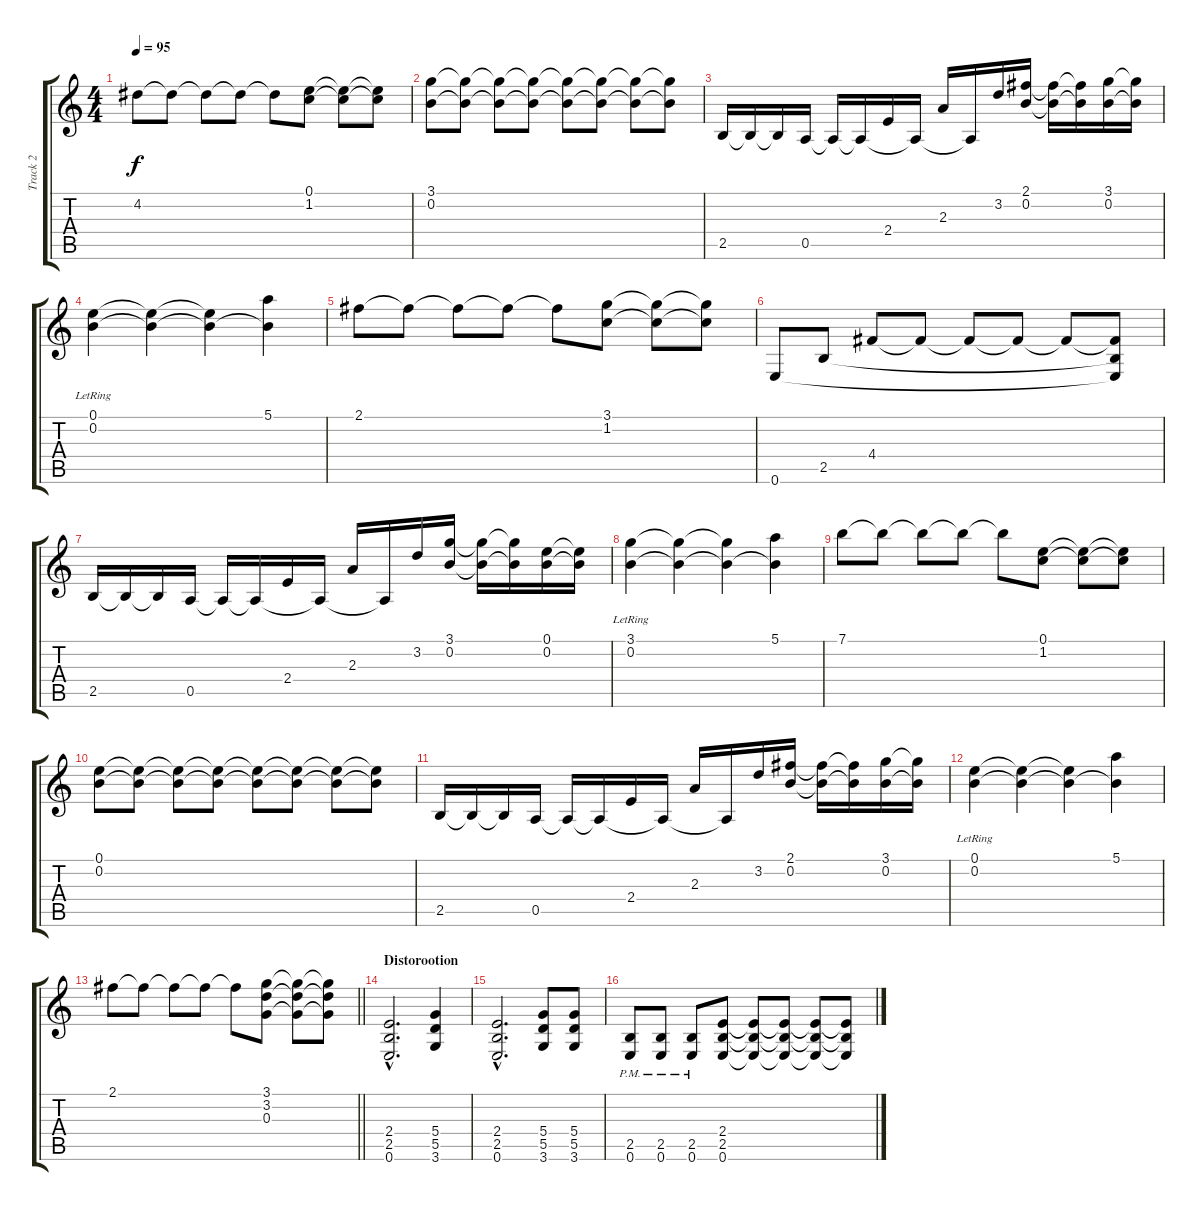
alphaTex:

\track ("Track 2" "Track 2") {instrument distortionguitar}
\staff {score tabs}
\tuning (E4 B3 G3 D3 A2 E2) {hide}
\ts (4 4)
\tempo 95
\clef g2
\ks c
4.2.8{dy f} 4.2{t}.8 4.2{t}.8 4.2{t}.8 4.2{t}.8 (0.1 1.2).8 (0.1{t} 1.2{t}).8 (0.1{t} 1.2{t}).8 |
(3.1 0.2).8 (3.1{t} 0.2{t}).8 (3.1{t} 0.2{t}).8 (3.1{t} 0.2{t}).8 (3.1{t} 0.2{t}).8 (3.1{t} 0.2{t}).8 (3.1{t} 0.2{t}).8 (3.1{t} 0.2{t}).8 |
2.5.16 2.5{t}.16 2.5{t}.16 0.5.16 0.5{t}.16 0.5{t}.16 2.4.16 0.5{t}.16 2.3.16 0.5{t}.16 3.2.16 (2.1 0.2).16 (2.1{t} 0.2{t}).16 (2.1{t} 0.2{t}).16 (3.1 0.2).16 (3.1{t} 0.2{t}).16 |
(0.1{lr} 0.2{lr}).4 (0.1{t} 0.2{t}).4 (0.1{t} 0.2{t}).4 (5.1 0.2{t}).4 |
2.1.8 2.1{t}.8 2.1{t}.8 2.1{t}.8 2.1{t}.8 (3.1 1.2).8 (3.1{t} 1.2{t}).8 (3.1{t} 1.2{t}).8 |
0.6.8{instrument acousticguitarsteel} 2.5.8 4.4.8 4.4{t}.8 4.4{t}.8 4.4{t}.8 4.4{t}.8 (4.4{t} 2.5{t} 0.6{t}).8 |
2.5.16 2.5{t}.16 2.5{t}.16 0.5.16 0.5{t}.16 0.5{t}.16 2.4.16 0.5{t}.16 2.3.16 0.5{t}.16 3.2.16 (3.1 0.2).16 (3.1{t} 0.2{t}).16 (3.1{t} 0.2{t}).16 (0.1 0.2).16 (0.1{t} 0.2{t}).16 |
(3.1{lr} 0.2{lr}).4 (3.1{t} 0.2{t}).4 (3.1{t} 0.2{t}).4 (5.1 0.2{t}).4 |
7.1.8 7.1{t}.8 7.1{t}.8 7.1{t}.8 7.1{t}.8 (0.1 1.2).8 (0.1{t} 1.2{t}).8 (0.1{t} 1.2{t}).8 |
(0.1 0.2).8 (0.1{t} 0.2{t}).8 (0.1{t} 0.2{t}).8 (0.1{t} 0.2{t}).8 (0.1{t} 0.2{t}).8 (0.1{t} 0.2{t}).8 (0.1{t} 0.2{t}).8 (0.1{t} 0.2{t}).8 |
2.5.16 2.5{t}.16 2.5{t}.16 0.5.16 0.5{t}.16 0.5{t}.16 2.4.16 0.5{t}.16 2.3.16 0.5{t}.16 3.2.16 (2.1 0.2).16 (2.1{t} 0.2{t}).16 (2.1{t} 0.2{t}).16 (3.1 0.2).16 (3.1{t} 0.2{t}).16 |
(0.1{lr} 0.2{lr}).4 (0.1{t} 0.2{t}).4 (0.1{t} 0.2{t}).4 (5.1 0.2{t}).4 |
\barLineRight lightlight
2.1.8 2.1{t}.8 2.1{t}.8 2.1{t}.8 2.1{t}.8 (3.1 3.2 0.3).8 (3.1{t} 3.2{t} 0.3{t}).8 (3.1{t} 3.2{t} 0.3{t}).8 |
\section ("" "Distorootion")
(2.4{hac} 2.5{hac} 0.6{hac}).2{d instrument distortionguitar} (5.4 5.5 3.6).4 |
(2.4{hac} 2.5{hac} 0.6{hac}).2{d} (5.4 5.5 3.6).8 (5.4 5.5 3.6).8 |
(2.5{pm} 0.6{pm}).8 (2.5{pm} 0.6{pm}).8 (2.5{pm} 0.6{pm}).8 (2.4 2.5 0.6).8 (2.4{t} 2.5{t} 0.6{t}).8 (2.4{t} 2.5{t} 0.6{t}).8 (2.4{t} 2.5{t} 0.6{t}).8 (2.4{t} 2.5{t} 0.6{t}).8
